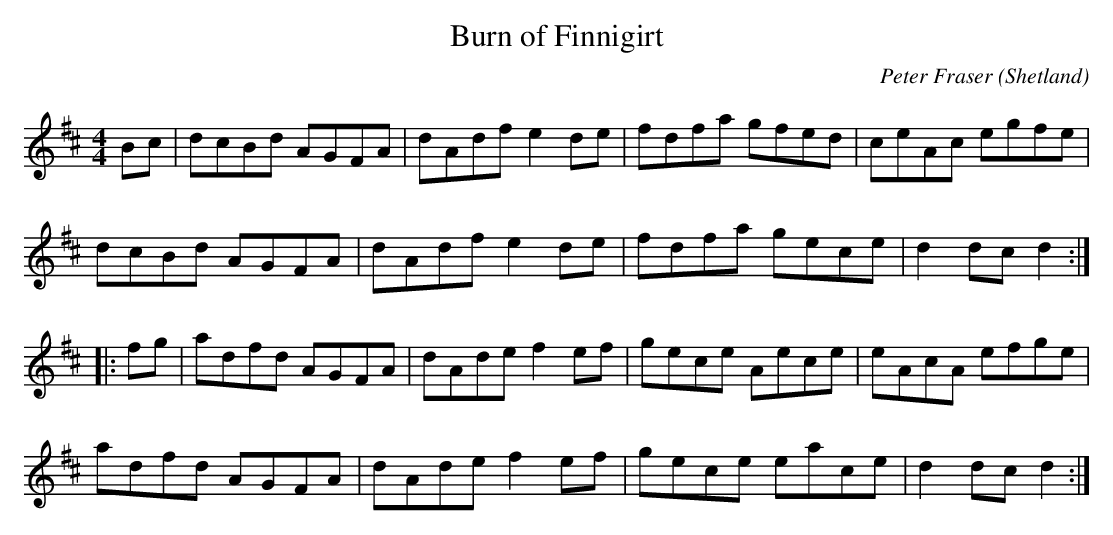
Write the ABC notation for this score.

X:1
T:Burn of Finnigirt
C:Peter Fraser
M:4/4
O:Shetland
K:D
Bc|\
dcBd AGFA| dAdf e2de| fdfa gfed| ceAc egfe|
dcBd AGFA| dAdf e2de| fdfa gece| d2dc d2::
fg|\
adfd AGFA| dAde f2ef| gece Aece| eAcA efge|
adfd AGFA| dAde f2ef| gece eace| d2dc d2:|
